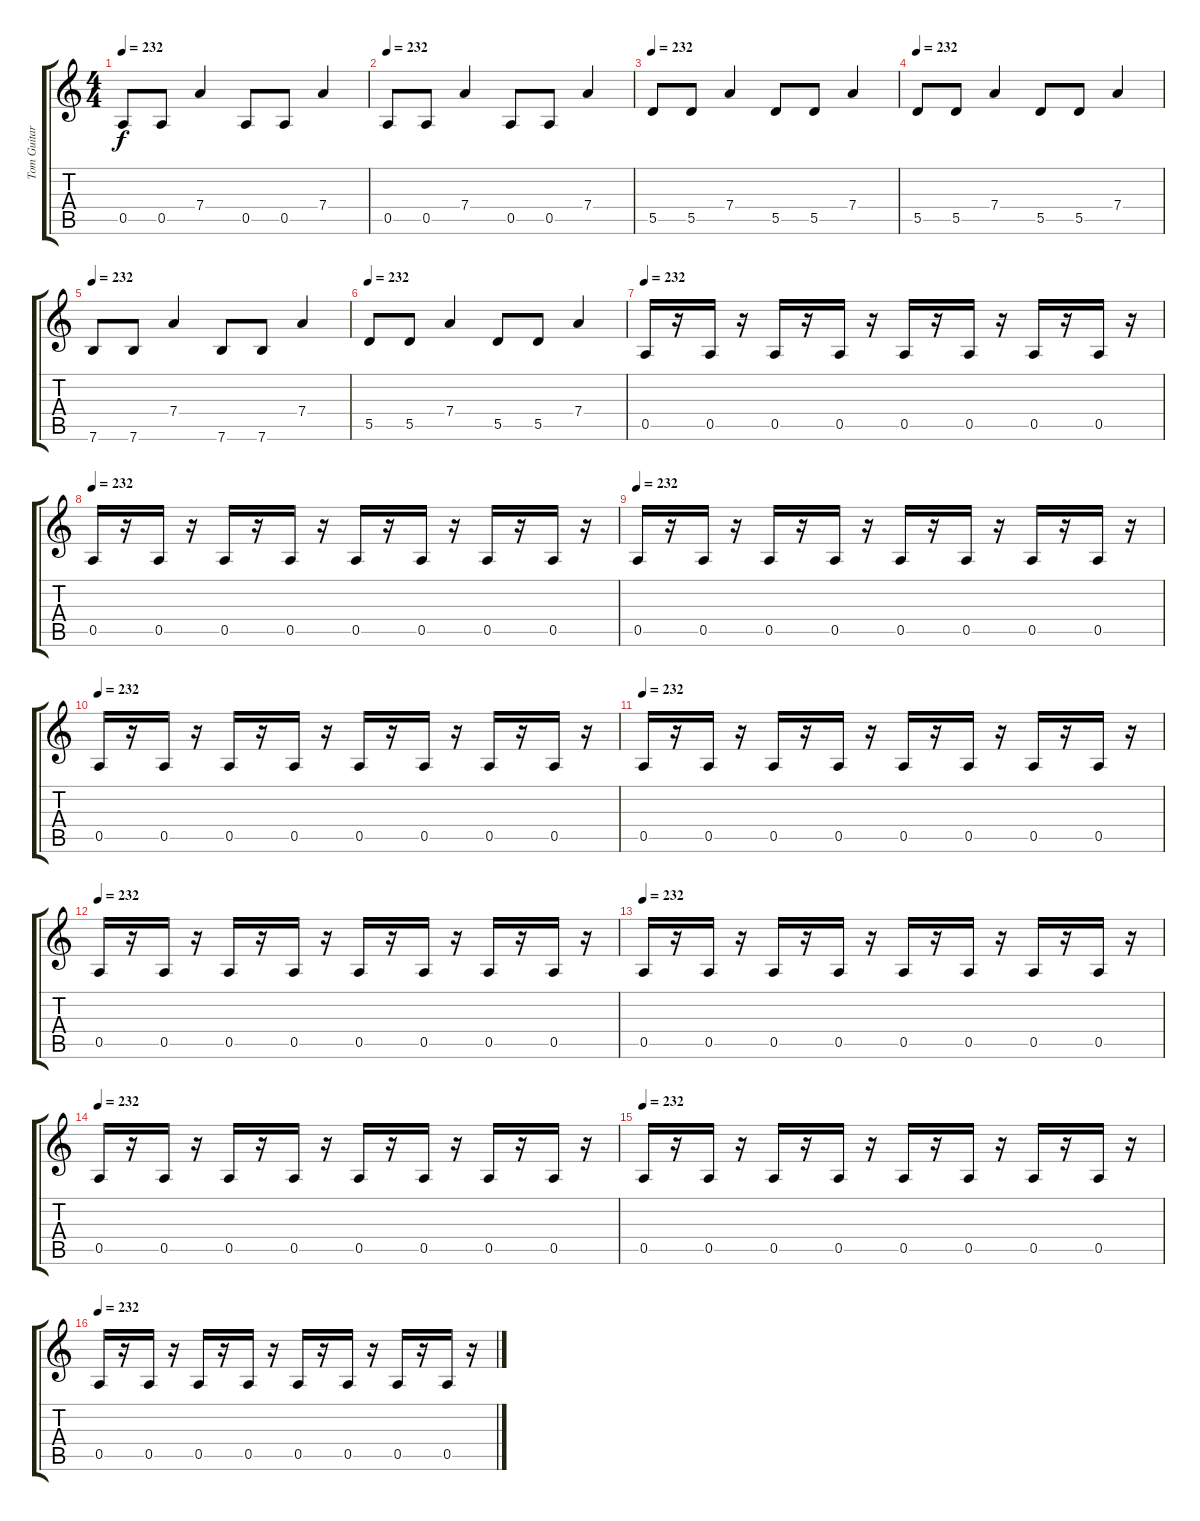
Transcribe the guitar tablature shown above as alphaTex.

\track ("Tom Guitar 2" "Tom Guitar") {instrument distortionguitar}
\staff {score tabs}
\tuning (E4 B3 G3 D3 A2 E2) {hide}
\ts (4 4)
\tempo 232
\clef g2
\ks c
0.5.8{dy f instrument electricguitarclean} 0.5.8 7.4.4 0.5.8 0.5.8 7.4.4 |
\tempo 232
0.5.8{instrument electricguitarclean} 0.5.8 7.4.4 0.5.8 0.5.8 7.4.4 |
\tempo 232
5.5.8{instrument electricguitarclean} 5.5.8 7.4.4 5.5.8 5.5.8 7.4.4 |
\tempo 232
5.5.8{instrument electricguitarclean} 5.5.8 7.4.4 5.5.8 5.5.8 7.4.4 |
\tempo 232
7.6.8{instrument electricguitarclean} 7.6.8 7.4.4 7.6.8 7.6.8 7.4.4 |
\tempo 232
5.5.8{instrument electricguitarclean} 5.5.8 7.4.4 5.5.8 5.5.8 7.4.4 |
\tempo 232
0.5.16{balance 16 instrument distortionguitar} r.16 0.5.16{balance 0} r.16 0.5.16{balance 16} r.16 0.5.16{balance 0} r.16 0.5.16{balance 16} r.16 0.5.16{balance 0} r.16 0.5.16{balance 16} r.16 0.5.16{balance 0} r.16 |
\tempo 232
0.5.16{balance 16 instrument distortionguitar} r.16 0.5.16{balance 0} r.16 0.5.16{balance 16} r.16 0.5.16{balance 0} r.16 0.5.16{balance 16} r.16 0.5.16{balance 0} r.16 0.5.16{balance 16} r.16 0.5.16{balance 0} r.16 |
\tempo 232
0.5.16{balance 16 instrument distortionguitar} r.16 0.5.16{balance 0} r.16 0.5.16{balance 16} r.16 0.5.16{balance 0} r.16 0.5.16{balance 16} r.16 0.5.16{balance 0} r.16 0.5.16{balance 16} r.16 0.5.16{balance 0} r.16 |
\tempo 232
0.5.16{balance 16 instrument distortionguitar} r.16 0.5.16{balance 0} r.16 0.5.16{balance 16} r.16 0.5.16{balance 0} r.16 0.5.16{balance 16} r.16 0.5.16{balance 0} r.16 0.5.16{balance 16} r.16 0.5.16{balance 0} r.16 |
\tempo 232
0.5.16{balance 16 instrument distortionguitar} r.16 0.5.16{balance 0} r.16 0.5.16{balance 16} r.16 0.5.16{balance 0} r.16 0.5.16{balance 16} r.16 0.5.16{balance 0} r.16 0.5.16{balance 16} r.16 0.5.16{balance 0} r.16 |
\tempo 232
0.5.16{balance 16 instrument distortionguitar} r.16 0.5.16{balance 0} r.16 0.5.16{balance 16} r.16 0.5.16{balance 0} r.16 0.5.16{balance 16} r.16 0.5.16{balance 0} r.16 0.5.16{balance 16} r.16 0.5.16{balance 0} r.16 |
\tempo 232
0.5.16{balance 16 instrument distortionguitar} r.16 0.5.16{balance 0} r.16 0.5.16{balance 16} r.16 0.5.16{balance 0} r.16 0.5.16{balance 16} r.16 0.5.16{balance 0} r.16 0.5.16{balance 16} r.16 0.5.16{balance 0} r.16 |
\tempo 232
0.5.16{balance 16 instrument distortionguitar} r.16 0.5.16{balance 0} r.16 0.5.16{balance 16} r.16 0.5.16{balance 0} r.16 0.5.16{balance 16} r.16 0.5.16{balance 0} r.16 0.5.16{balance 16} r.16 0.5.16{balance 0} r.16 |
\tempo 232
0.5.16{balance 16 instrument distortionguitar} r.16 0.5.16{balance 0} r.16 0.5.16{balance 16} r.16 0.5.16{balance 0} r.16 0.5.16{balance 16} r.16 0.5.16{balance 0} r.16 0.5.16{balance 16} r.16 0.5.16{balance 0} r.16 |
\tempo 232
0.5.16{balance 16 instrument distortionguitar} r.16 0.5.16{balance 0} r.16 0.5.16{balance 16} r.16 0.5.16{balance 0} r.16 0.5.16{balance 16} r.16 0.5.16{balance 0} r.16 0.5.16{balance 16} r.16 0.5.16{balance 0} r.16
